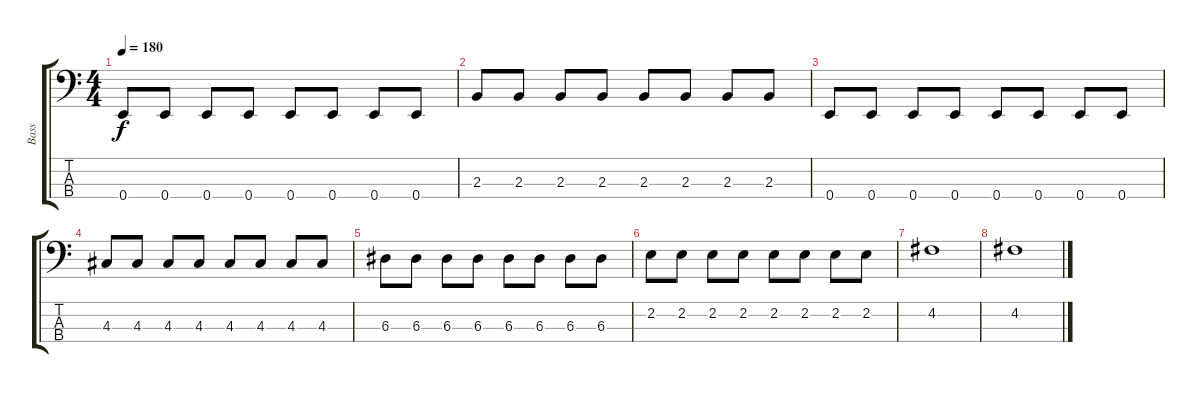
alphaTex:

\track ("Bass" "Bass") {instrument electricbasspick}
\staff {score tabs}
\tuning (G2 D2 A1 E1) {hide}
\ts (4 4)
\tempo 180
\clef f4
\ks c
0.4.8{dy f} 0.4.8 0.4.8 0.4.8 0.4.8 0.4.8 0.4.8 0.4.8 |
2.3.8 2.3.8 2.3.8 2.3.8 2.3.8 2.3.8 2.3.8 2.3.8 |
0.4.8 0.4.8 0.4.8 0.4.8 0.4.8 0.4.8 0.4.8 0.4.8 |
4.3.8 4.3.8 4.3.8 4.3.8 4.3.8 4.3.8 4.3.8 4.3.8 |
6.3.8 6.3.8 6.3.8 6.3.8 6.3.8 6.3.8 6.3.8 6.3.8 |
2.2.8 2.2.8 2.2.8 2.2.8 2.2.8 2.2.8 2.2.8 2.2.8 |
4.2.1 |
4.2.1
